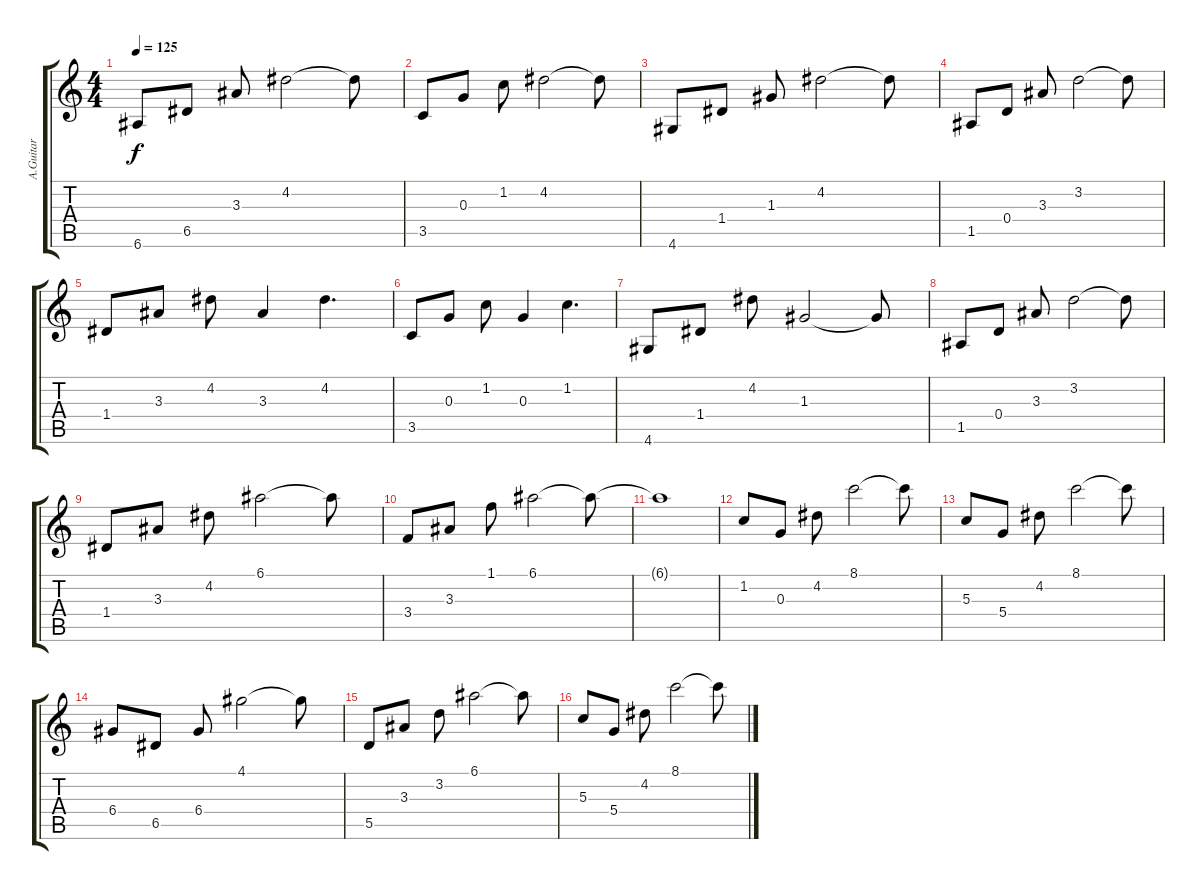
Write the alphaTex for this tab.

\track ("A.Guitar" "A.Guitar") {instrument acousticguitarnylon}
\staff {score tabs}
\tuning (E4 B3 G3 D3 A2 E2) {hide}
\ts (4 4)
\tempo 125
\clef g2
\ks c
6.6.8{dy f} 6.5.8 3.3.8 4.2.2 4.2{t}.8 |
3.5.8 0.3.8 1.2.8 4.2.2 4.2{t}.8 |
4.6.8 1.4.8 1.3.8 4.2.2 4.2{t}.8 |
1.5.8 0.4.8 3.3.8 3.2.2 3.2{t}.8 |
1.4.8 3.3.8 4.2.8 3.3.4 4.2.4{d} |
3.5.8 0.3.8 1.2.8 0.3.4 1.2.4{d} |
4.6.8 1.4.8 4.2.8 1.3.2 1.3{t}.8 |
1.5.8 0.4.8 3.3.8 3.2.2 3.2{t}.8 |
1.4.8 3.3.8 4.2.8 6.1.2 6.1{t}.8 |
3.4.8 3.3.8 1.1.8 6.1.2 6.1{t}.8 |
6.1{t}.1 |
1.2.8 0.3.8 4.2.8 8.1.2 8.1{t}.8 |
5.3.8 5.4.8 4.2.8 8.1.2 8.1{t}.8 |
6.4.8 6.5.8 6.4.8 4.1.2 4.1{t}.8 |
5.5.8 3.3.8 3.2.8 6.1.2 6.1{t}.8 |
5.3.8 5.4.8 4.2.8 8.1.2 8.1{t}.8
